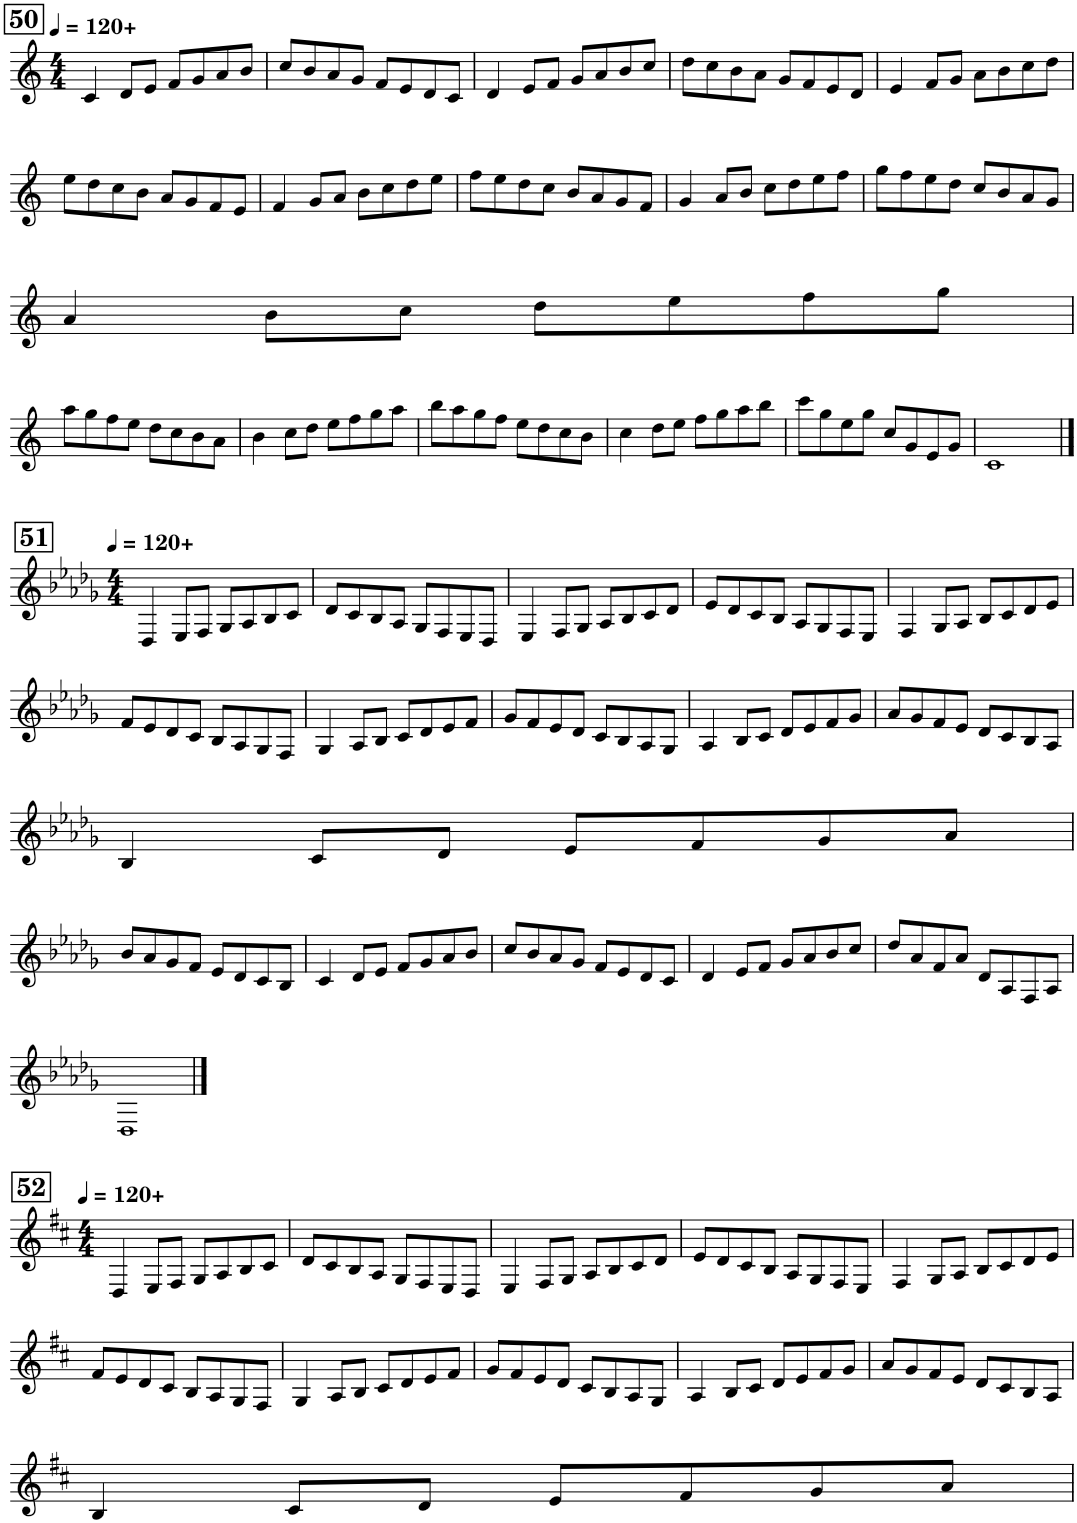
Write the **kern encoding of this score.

**kern
*part1
*staff1
*I"Trombone
*I'Tbn.
*clefG2
*k[]
*M4/4
*MM120
!!LO:REH:place=s1:a:B:cj:fs=14:t=50
=1
!LO:TX:a:B:t=+
4c/
8d/L
8e/J
8f/L
8g/
8a/
8b/J
=2
8cc/L
8b/
8a/
8g/J
8f/L
8e/
8d/
8c/J
=3
4d/
8e/L
8f/J
8g/L
8a/
8b/
8cc/J
=4
8dd\L
8cc\
8b\
8a\J
8g/L
8f/
8e/
8d/J
=5
4e/
8f/L
8g/J
8a\L
8b\
8cc\
8dd\J
!!LO:LB:g=z
=6
8ee\L
8dd\
8cc\
8b\J
8a/L
8g/
8f/
8e/J
=7
4f/
8g/L
8a/J
8b\L
8cc\
8dd\
8ee\J
=8
8ff\L
8ee\
8dd\
8cc\J
8b/L
8a/
8g/
8f/J
=9
4g/
8a/L
8b/J
8cc\L
8dd\
8ee\
8ff\J
=10
8gg\L
8ff\
8ee\
8dd\J
8cc/L
8b/
8a/
8g/J
!!LO:LB:g=z
=11
4a/
8b\L
8cc\J
8dd\L
8ee\
8ff\
8gg\J
!!LO:LB:g=z
=12
8aa\L
8gg\
8ff\
8ee\J
8dd\L
8cc\
8b\
8a\J
=13
4b\
8cc\L
8dd\J
8ee\L
8ff\
8gg\
8aa\J
=14
8bb\L
8aa\
8gg\
8ff\J
8ee\L
8dd\
8cc\
8b\J
=15
4cc\
8dd\L
8ee\J
8ff\L
8gg\
8aa\
8bb\J
=16
8ccc\L
8gg\
8ee\
8gg\J
8cc/L
8g/
8e/
8g/J
=17
1c
!!LO:LB:g=z
==1
!!LO:REH:place=s1:a:B:cj:fs=14:t=51
*k[b-e-a-d-g-]
*M4/4
*MM120
!LO:TX:a:B:t=+
4D-/
8E-/L
8F/J
8G-/L
8A-/
8B-/
8c/J
=2
8d-/L
8c/
8B-/
8A-/J
8G-/L
8F/
8E-/
8D-/J
=3
4E-/
8F/L
8G-/J
8A-/L
8B-/
8c/
8d-/J
=4
8e-/L
8d-/
8c/
8B-/J
8A-/L
8G-/
8F/
8E-/J
=5
4F/
8G-/L
8A-/J
8B-/L
8c/
8d-/
8e-/J
!!LO:LB:g=z
=6
8f/L
8e-/
8d-/
8c/J
8B-/L
8A-/
8G-/
8F/J
=7
4G-/
8A-/L
8B-/J
8c/L
8d-/
8e-/
8f/J
=8
8g-/L
8f/
8e-/
8d-/J
8c/L
8B-/
8A-/
8G-/J
=9
4A-/
8B-/L
8c/J
8d-/L
8e-/
8f/
8g-/J
=10
8a-/L
8g-/
8f/
8e-/J
8d-/L
8c/
8B-/
8A-/J
!!LO:LB:g=z
=11
4B-/
8c/L
8d-/J
8e-/L
8f/
8g-/
8a-/J
!!LO:LB:g=z
=12
8b-/L
8a-/
8g-/
8f/J
8e-/L
8d-/
8c/
8B-/J
=13
4c/
8d-/L
8e-/J
8f/L
8g-/
8a-/
8b-/J
=14
8cc/L
8b-/
8a-/
8g-/J
8f/L
8e-/
8d-/
8c/J
=15
4d-/
8e-/L
8f/J
8g-/L
8a-/
8b-/
8cc/J
=16
8dd-/L
8a-/
8f/
8a-/J
8d-/L
8A-/
8F/
8A-/J
!!LO:LB:g=z
=17
1D-
!!LO:LB:g=z
==1
!!LO:REH:place=s1:a:B:cj:fs=14:t=52
*k[f#c#]
*M4/4
*MM120
!LO:TX:a:B:t=+
4D/
8E/L
8F#/J
8G/L
8A/
8B/
8c#/J
=2
8d/L
8c#/
8B/
8A/J
8G/L
8F#/
8E/
8D/J
=3
4E/
8F#/L
8G/J
8A/L
8B/
8c#/
8d/J
=4
8e/L
8d/
8c#/
8B/J
8A/L
8G/
8F#/
8E/J
=5
4F#/
8G/L
8A/J
8B/L
8c#/
8d/
8e/J
!!LO:LB:g=z
=6
8f#/L
8e/
8d/
8c#/J
8B/L
8A/
8G/
8F#/J
=7
4G/
8A/L
8B/J
8c#/L
8d/
8e/
8f#/J
=8
8g/L
8f#/
8e/
8d/J
8c#/L
8B/
8A/
8G/J
=9
4A/
8B/L
8c#/J
8d/L
8e/
8f#/
8g/J
=10
8a/L
8g/
8f#/
8e/J
8d/L
8c#/
8B/
8A/J
!!LO:LB:g=z
=11
4B/
8c#/L
8d/J
8e/L
8f#/
8g/
8a/J
=
*-
